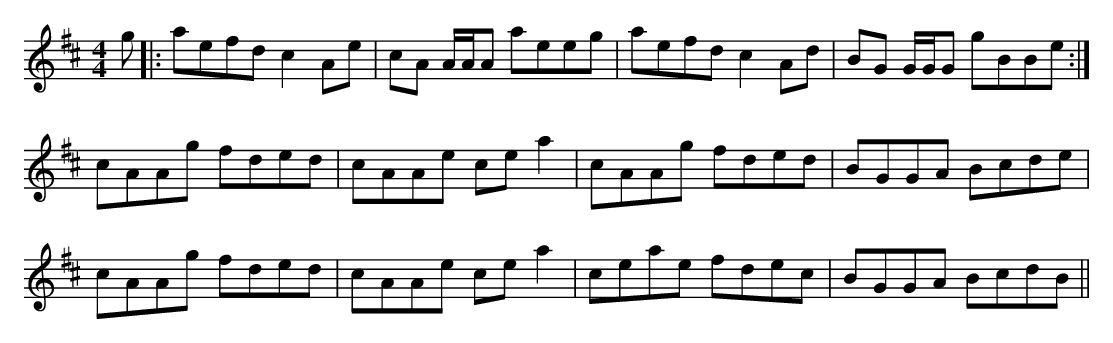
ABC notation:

X:1
M:4/4
K:Amix
g|:aefd c2 Ae|cA A/A/A aeeg|aefd c2 Ad|BG G/G/G gBBe:|
cAAg fded|cAAe ce a2|cAAg fded|BGGA Bcde|
cAAg fded|cAAe ce a2|ceae fdec|BGGA BcdB||
